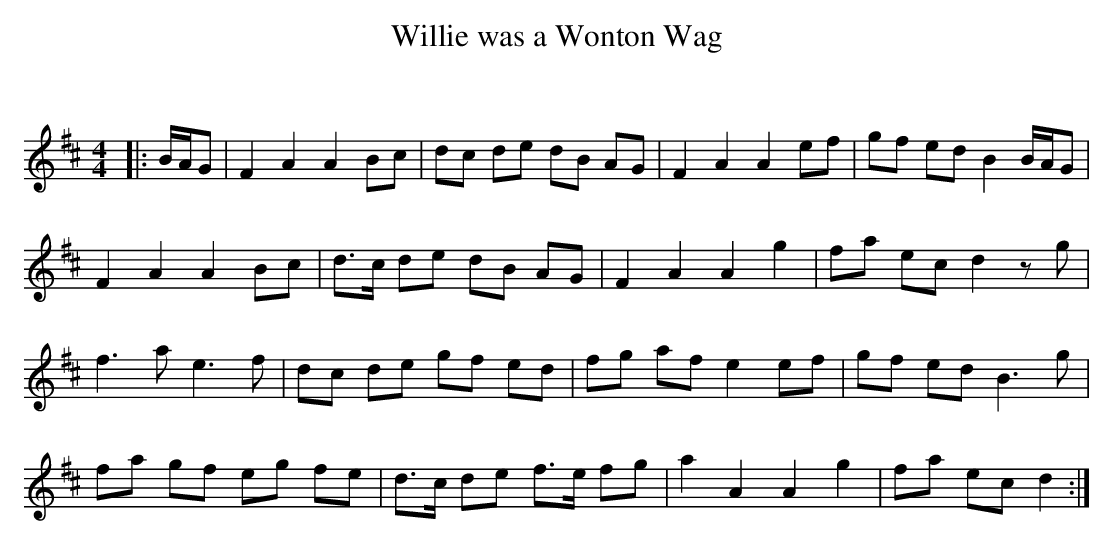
X:1
T: Willie was a Wonton Wag
C:
Q: 232
K:D
M:4/4
L:1/8
|:B1/2A1/2G|F2 A2 A2 Bc|dc de dB AG|F2 A2 A2 ef|gf ed B2 B1/2A1/2G|
F2 A2 A2 Bc|d3/2c1/2 de dB AG|F2 A2 A2 g2|fa ec d2 zg|
f3a e3f|dc de gf ed|fg af e2 ef|gf ed B3g|
fa gf eg fe|d3/2c1/2 de f3/2e1/2 fg|a2 A2 A2 g2|fa ec d2:|
